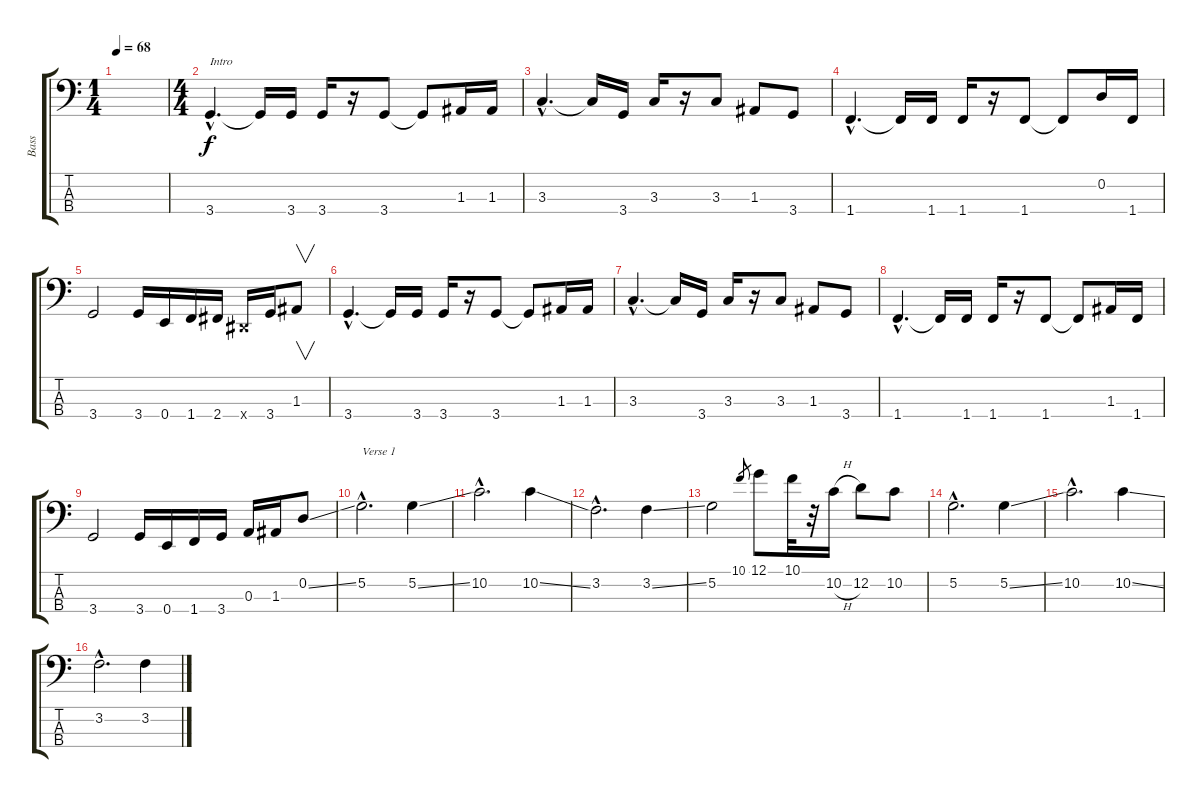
\track ("Bass" "Bass") {instrument electricbassfinger}
\staff {score tabs}
\tuning (G2 D2 A1 E1) {hide}
\ts (1 4)
\tempo 68
\clef f4
\ks c
|
\ts (4 4)
3.4{hac}.4{d txt "Intro"} 3.4{t}.16 3.4.16 3.4.16 r.16 3.4.8 3.4{t}.8 1.3.16 1.3.16 |
3.3{hac}.4{d} 3.3{t}.16 3.4.16 3.3.16 r.16 3.3.8 1.3.8 3.4.8 |
1.4{hac}.4{d} 1.4{t}.16 1.4.16 1.4.16 r.16 1.4.8 1.4{t}.8 0.2.16 1.4.16 |
3.4.2 3.4.16 0.4.16 1.4.16 2.4.16 -1.4{x}.16 3.4.16 1.3.8{v} |
3.4{hac}.4{d} 3.4{t}.16 3.4.16 3.4.16 r.16 3.4.8 3.4{t}.8 1.3.16 1.3.16 |
3.3{hac}.4{d} 3.3{t}.16 3.4.16 3.3.16 r.16 3.3.8 1.3.8 3.4.8 |
1.4{hac}.4{d} 1.4{t}.16 1.4.16 1.4.16 r.16 1.4.8 1.4{t}.8 1.3.16 1.4.16 |
3.4.2 3.4.16 0.4.16 1.4.16 3.4.16 0.3.16 1.3.16 0.2{ss}.8 |
5.2{hac}.2{d txt "Verse 1"} 5.2{ss}.4 |
10.2{hac}.2{d} 10.2{ss}.4 |
3.2{hac}.2{d} 3.2{ss}.4 |
5.2.2 10.1.8{gr} 12.1.8 10.1.32 r.32 10.2{h}.16 12.2.8 10.2.8 |
5.2{hac}.2{d} 5.2{ss}.4 |
10.2{hac}.2{d} 10.2{ss}.4 |
3.2{hac}.2{d} 3.2{ss}.4
